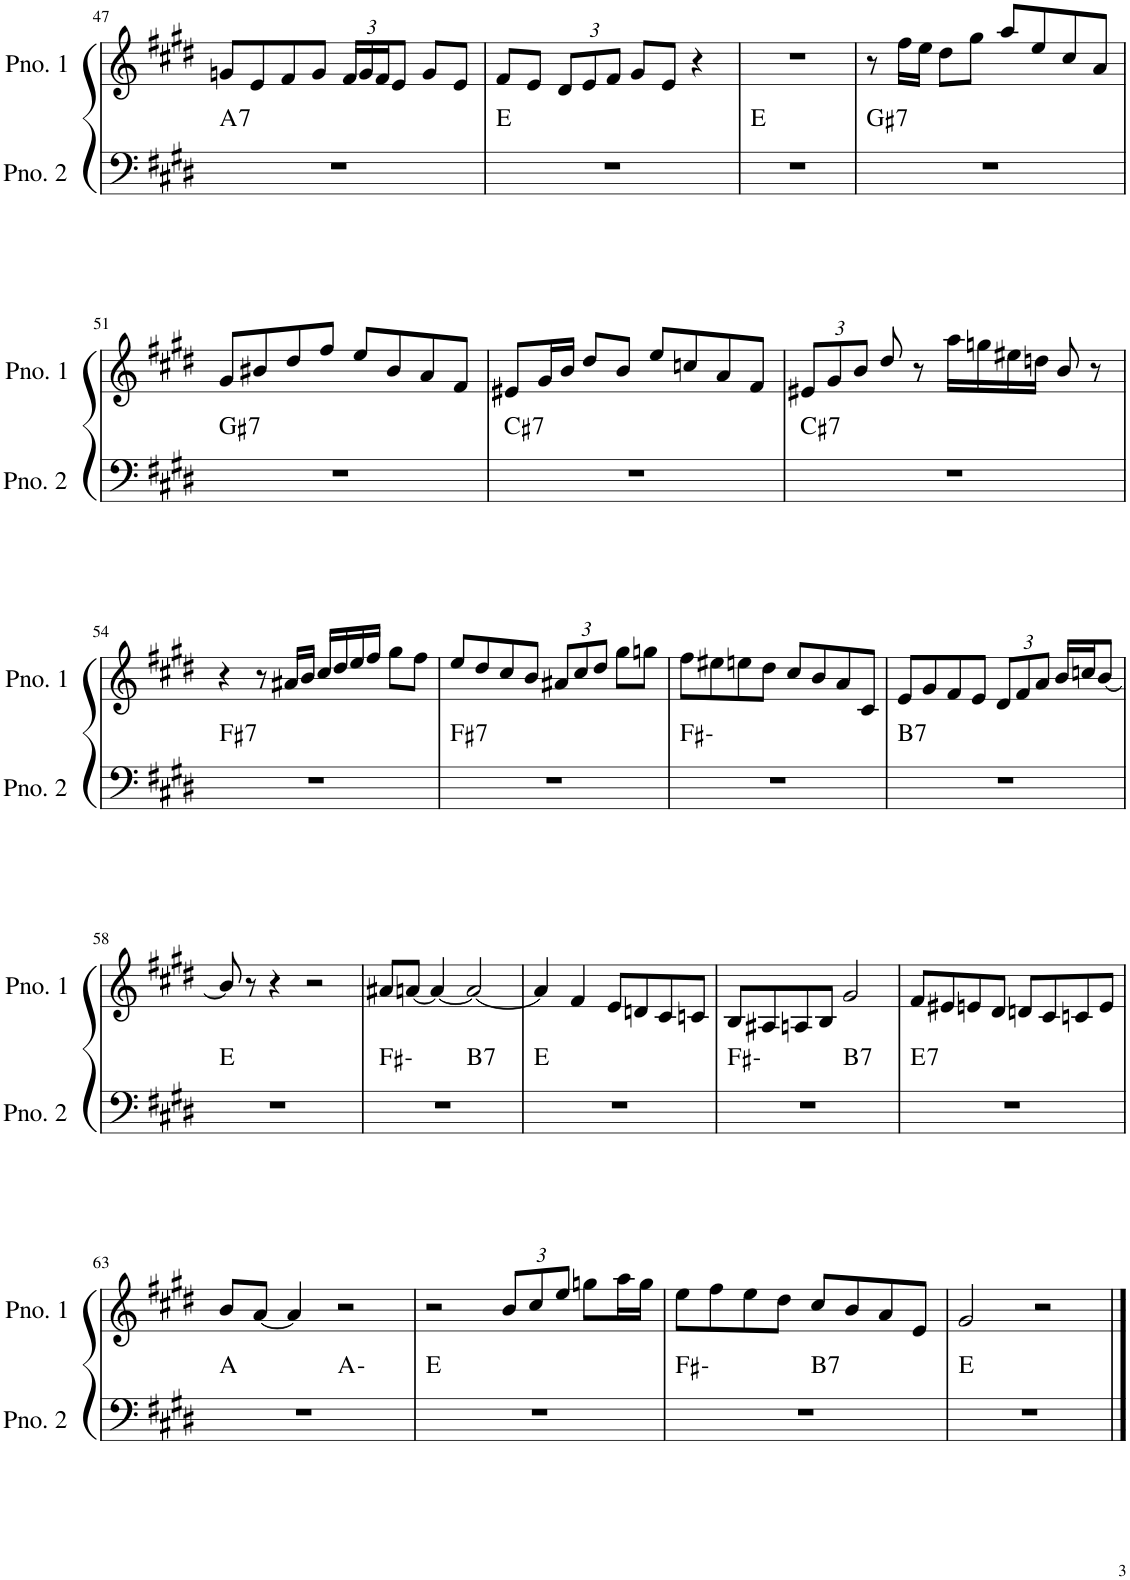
**kern	**harte	**kern
*part2	*part2	*part1
*staff2	*	*staff1
*I"ピアノ 2	*	*I"ピアノ 1
!!LO:PB:g=z
*clefF4	*	*clefG2
*k[f#c#g#d#]	*	*k[f#c#g#d#]
*M4/4	*	*M4/4
=47	=47	=47
!	!LO:H:kt=7	!
1r	A:7	8gn/L
.	.	8e/
.	.	8f#/
.	.	8g/J
*	*	*Xbrackettup
.	.	24f#/LL
.	.	24g/
.	.	24f#/J
.	.	8e/J
.	.	8g/L
.	.	8e/J
=48	=48	=48
1r	E:maj	8f#/L
.	.	8e/J
.	.	12d#/L
.	.	12e/
.	.	12f#/J
.	.	8g#/L
.	.	8e/J
.	.	4r
=49	=49	=49
1r	E:maj	1r
=50	=50	=50
!	!LO:H:kt=7	!
1r	G#:7	8r
.	.	16ff#\LL
.	.	16ee\JJ
.	.	8dd#\L
.	.	8gg#\J
.	.	8aa/L
.	.	8ee/
.	.	8cc#/
.	.	8a/J
!!LO:LB:g=z
=51	=51	=51
!	!LO:H:kt=7	!
1r	G#:7	8g#/L
.	.	8b#X/
.	.	8dd#/
.	.	8ff#/J
.	.	8ee/L
.	.	8b#/
.	.	8a/
.	.	8f#/J
=52	=52	=52
!	!LO:H:kt=7	!
1r	C#:7	8e#X/L
.	.	16g#/L
.	.	16b/JJ
.	.	8dd#/L
.	.	8b/J
.	.	8ee/L
.	.	8ccn/
.	.	8a/
.	.	8f#/J
=53	=53	=53
!	!LO:H:kt=7	!
1r	C#:7	12e#X/L
.	.	12g#/
.	.	12b/J
.	.	8dd#/
.	.	8r
.	.	16aa\LL
.	.	16ggn\
.	.	16ee#X\
.	.	16ddn\JJ
.	.	8b/
.	.	8r
!!LO:LB:g=z
=54	=54	=54
!	!LO:H:kt=7	!
1r	F#:7	4r
.	.	8r
.	.	16a#X/LL
.	.	16b/JJ
.	.	16cc#/LL
.	.	16dd#/
.	.	16ee/
.	.	16ff#/JJ
.	.	8gg#\L
.	.	8ff#\J
=55	=55	=55
!	!LO:H:kt=7	!
1r	F#:7	8ee/L
.	.	8dd#/
.	.	8cc#/
.	.	8b/J
.	.	12a#X/L
.	.	12cc#/
.	.	12dd#/J
.	.	8gg#\L
.	.	8ggn\J
=56	=56	=56
1r	F#:min	8ff#\L
.	.	8ee#X\
.	.	8een\
.	.	8dd#\J
.	.	8cc#/L
.	.	8b/
.	.	8a/
.	.	8c#/J
=57	=57	=57
!	!LO:H:kt=7	!
1r	B:7	8e/L
.	.	8g#/
.	.	8f#/
.	.	8e/J
.	.	12d#/L
.	.	12f#/
.	.	12a/J
.	.	16b/LL
.	.	16ccn/J
.	.	[8b/J
!!LO:LB:g=z
=58	=58	=58
1r	E:maj	8b/]
.	.	8r
.	.	4r
.	.	2r
=59	=59	=59
*^	*	*
1r	2ryy	F#:min	8a#X/L
.	.	.	[8an/J
.	.	.	4a/_
!	!	!LO:H:kt=7	!
.	2ryy	B:7	2a/_
*v	*v	*	*
=60	=60	=60
1r	E:maj	4a/]
.	.	4f#/
.	.	8e/L
.	.	8dn/
.	.	8c#/
.	.	8cn/J
=61	=61	=61
*^	*	*
1r	2ryy	F#:min	8B/L
.	.	.	8A#X/
.	.	.	8An/
.	.	.	8B/J
!	!	!LO:H:kt=7	!
.	2ryy	B:7	2g#/
=62	=62	=62	=62
!	!	!LO:H:kt=7	!
*v	*v	*	*
1r	E:7	8f#/L
.	.	8e#X/
.	.	8en/
.	.	8d#/J
.	.	8dn/L
.	.	8c#/
.	.	8cn/
.	.	8e/J
!!LO:LB:g=z
=63	=63	=63
*^	*	*
1r	2ryy	A:maj	8b/L
.	.	.	[8a/J
.	.	.	4a/]
.	2ryy	A:min	2r
*v	*v	*	*
=64	=64	=64
1r	E:maj	2r
.	.	12b/L
.	.	12cc#/
.	.	12ee/J
.	.	8ggn\L
.	.	16aa\L
.	.	16gg\JJ
=65	=65	=65
*^	*	*
1r	2ryy	F#:min	8ee\L
.	.	.	8ff#\
.	.	.	8ee\
.	.	.	8dd#\J
!	!	!LO:H:kt=7	!
.	2ryy	B:7	8cc#/L
.	.	.	8b/
.	.	.	8a/
.	.	.	8e/J
*v	*v	*	*
=66	=66	=66
1r	E:maj	2g#/
.	.	2r
==	==	==
*-	*-	*-
